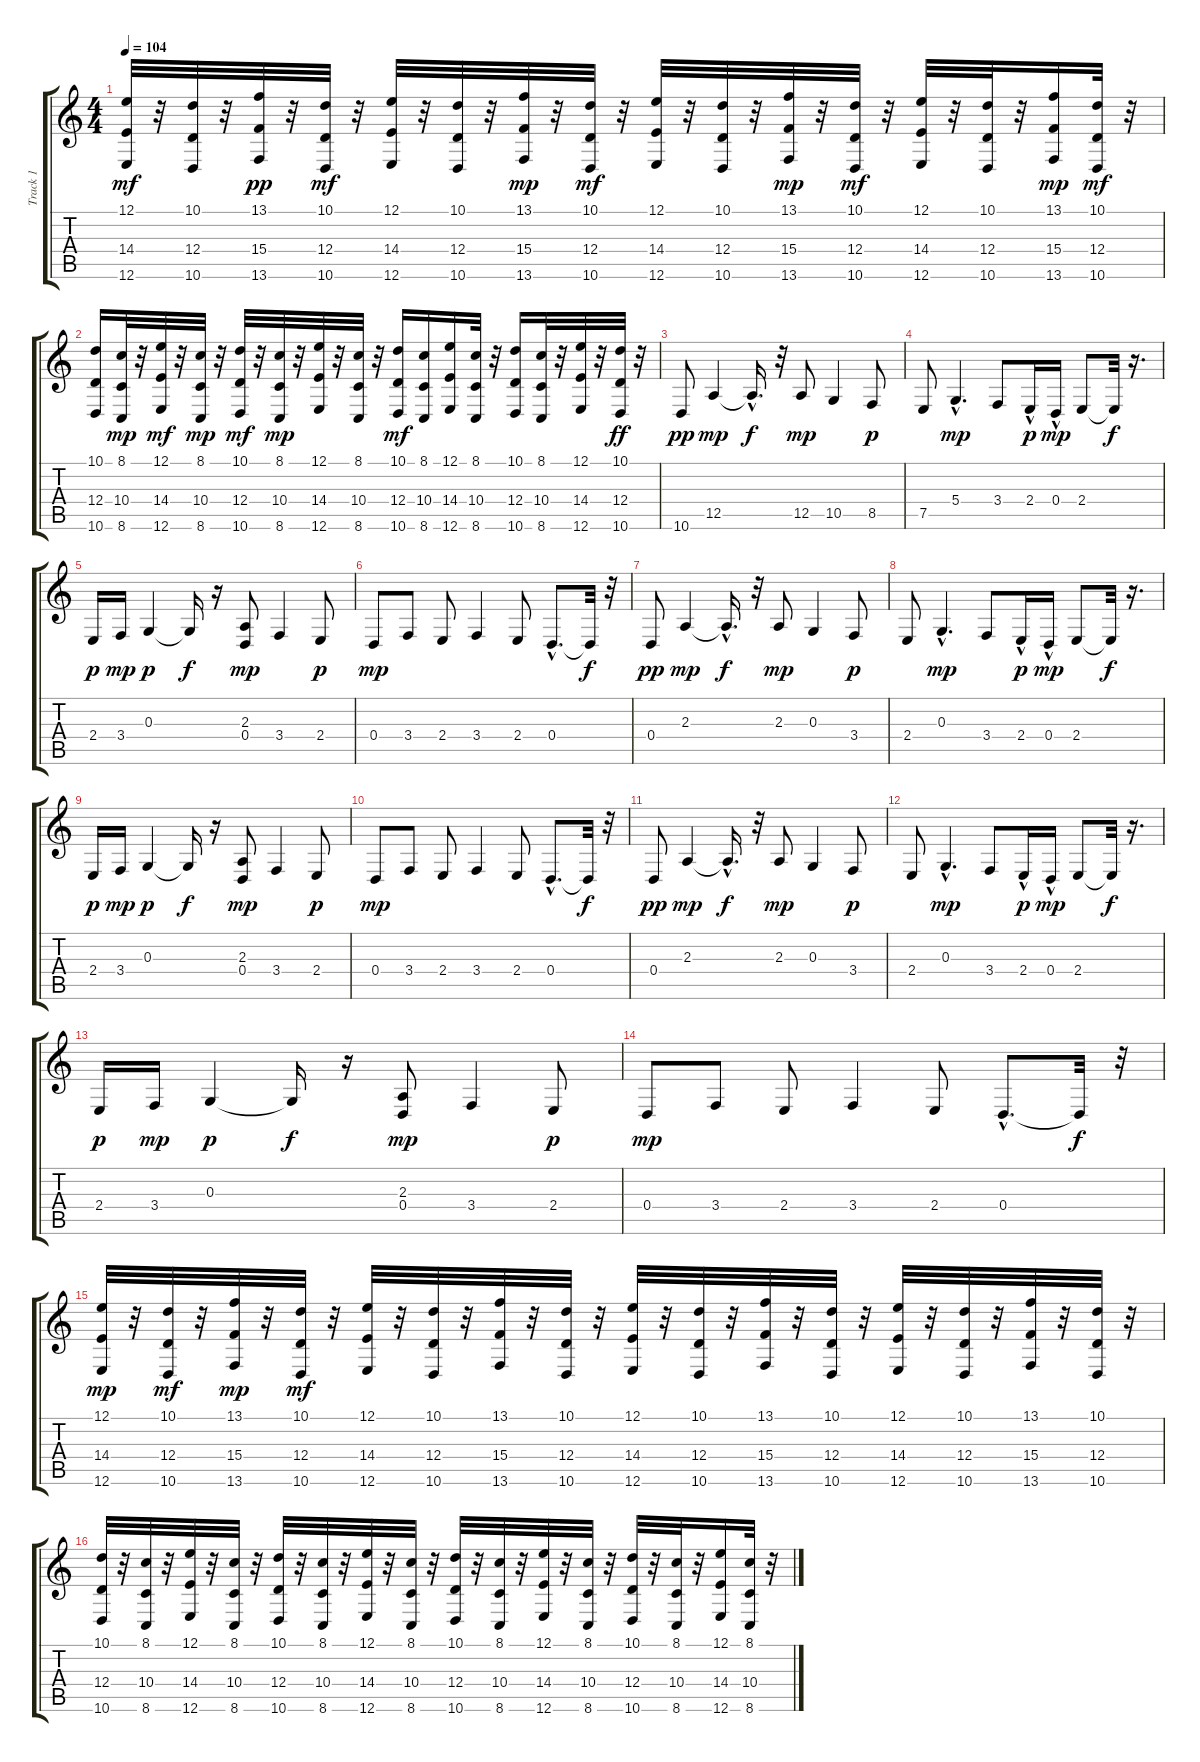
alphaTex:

\track ("Track 1" "Track 1") {instrument stringensemble1}
\staff {score tabs}
\tuning (E4 B3 G3 D3 A2 E2) {hide}
\ts (4 4)
\tempo 104
\clef g2
\ks c
(12.1 14.4 12.6).32{dy mf} r.32 (10.1 12.4 10.6).32 r.32 (13.1 15.4 13.6).32{dy pp} r.32 (10.1 12.4 10.6).32{dy mf} r.32 (12.1 14.4 12.6).32 r.32 (10.1 12.4 10.6).32 r.32 (13.1 15.4 13.6).32{dy mp} r.32 (10.1 12.4 10.6).32{dy mf} r.32 (12.1 14.4 12.6).32 r.32 (10.1 12.4 10.6).32 r.32 (13.1 15.4 13.6).32{dy mp} r.32 (10.1 12.4 10.6).32{dy mf} r.32 (12.1 14.4 12.6).32 r.32 (10.1 12.4 10.6).32 r.32 (13.1 15.4 13.6).16{dy mp} (10.1 12.4 10.6).32{dy mf} r.32 |
(10.1 12.4 10.6).16 (8.1 10.4 8.6).32{dy mp} r.32 (12.1 14.4 12.6).32{dy mf} r.32 (8.1 10.4 8.6).32{dy mp} r.32 (10.1 12.4 10.6).32{dy mf} r.32 (8.1 10.4 8.6).32{dy mp} r.32 (12.1 14.4 12.6).32 r.32 (8.1 10.4 8.6).32 r.32 (10.1 12.4 10.6).16{dy mf} (8.1 10.4 8.6).16 (12.1 14.4 12.6).16 (8.1 10.4 8.6).32 r.32 (10.1 12.4 10.6).16 (8.1 10.4 8.6).32 r.32 (12.1 14.4 12.6).32 r.32 (10.1 12.4 10.6).32{dy ff} r.32 |
10.6.8{dy pp instrument banjo} 12.5.4{dy mp} 12.5{hac t}.16{d dy f} r.32 12.5.8{dy mp} 10.5.4 8.5.8{dy p} |
7.5.8 5.4{hac}.4{d dy mp} 3.4.8 2.4{hac}.16{dy p} 0.4{hac}.16{dy mp} 2.4.8 2.4{t}.32{dy f} r.16{d} |
2.4.16{dy p} 3.4.16{dy mp} 0.3.4{dy p} 0.3{t}.16{dy f} r.16 (2.3 0.4).8{dy mp} 3.4.4 2.4.8{dy p} |
0.4.8{dy mp} 3.4.8 2.4.8 3.4.4 2.4.8 0.4{hac}.8{d} 0.4{t}.32{dy f} r.32 |
0.4.8{dy pp} 2.3.4{dy mp} 2.3{hac t}.16{d dy f} r.32 2.3.8{dy mp} 0.3.4 3.4.8{dy p} |
2.4.8 0.3{hac}.4{d dy mp} 3.4.8 2.4{hac}.16{dy p} 0.4{hac}.16{dy mp} 2.4.8 2.4{t}.32{dy f} r.16{d} |
2.4.16{dy p} 3.4.16{dy mp} 0.3.4{dy p} 0.3{t}.16{dy f} r.16 (2.3 0.4).8{dy mp} 3.4.4 2.4.8{dy p} |
0.4.8{dy mp} 3.4.8 2.4.8 3.4.4 2.4.8 0.4{hac}.8{d} 0.4{t}.32{dy f} r.32 |
0.4.8{dy pp} 2.3.4{dy mp} 2.3{hac t}.16{d dy f} r.32 2.3.8{dy mp} 0.3.4 3.4.8{dy p} |
2.4.8 0.3{hac}.4{d dy mp} 3.4.8 2.4{hac}.16{dy p} 0.4{hac}.16{dy mp} 2.4.8 2.4{t}.32{dy f} r.16{d} |
2.4.16{dy p} 3.4.16{dy mp} 0.3.4{dy p} 0.3{t}.16{dy f} r.16 (2.3 0.4).8{dy mp} 3.4.4 2.4.8{dy p} |
0.4.8{dy mp} 3.4.8 2.4.8 3.4.4 2.4.8 0.4{hac}.8{d} 0.4{t}.32{dy f} r.32 |
(12.1 14.4 12.6).32{dy mp instrument stringensemble1} r.32 (10.1 12.4 10.6).32{dy mf} r.32 (13.1 15.4 13.6).32{dy mp} r.32 (10.1 12.4 10.6).32{dy mf} r.32 (12.1 14.4 12.6).32 r.32 (10.1 12.4 10.6).32 r.32 (13.1 15.4 13.6).32 r.32 (10.1 12.4 10.6).32 r.32 (12.1 14.4 12.6).32 r.32 (10.1 12.4 10.6).32 r.32 (13.1 15.4 13.6).32 r.32 (10.1 12.4 10.6).32 r.32 (12.1 14.4 12.6).32 r.32 (10.1 12.4 10.6).32 r.32 (13.1 15.4 13.6).32 r.32 (10.1 12.4 10.6).32 r.32 |
(10.1 12.4 10.6).32 r.32 (8.1 10.4 8.6).32 r.32 (12.1 14.4 12.6).32 r.32 (8.1 10.4 8.6).32 r.32 (10.1 12.4 10.6).32 r.32 (8.1 10.4 8.6).32 r.32 (12.1 14.4 12.6).32 r.32 (8.1 10.4 8.6).32 r.32 (10.1 12.4 10.6).32 r.32 (8.1 10.4 8.6).32 r.32 (12.1 14.4 12.6).32 r.32 (8.1 10.4 8.6).32 r.32 (10.1 12.4 10.6).32 r.32 (8.1 10.4 8.6).32 r.32 (12.1 14.4 12.6).16 (8.1 10.4 8.6).32 r.32
